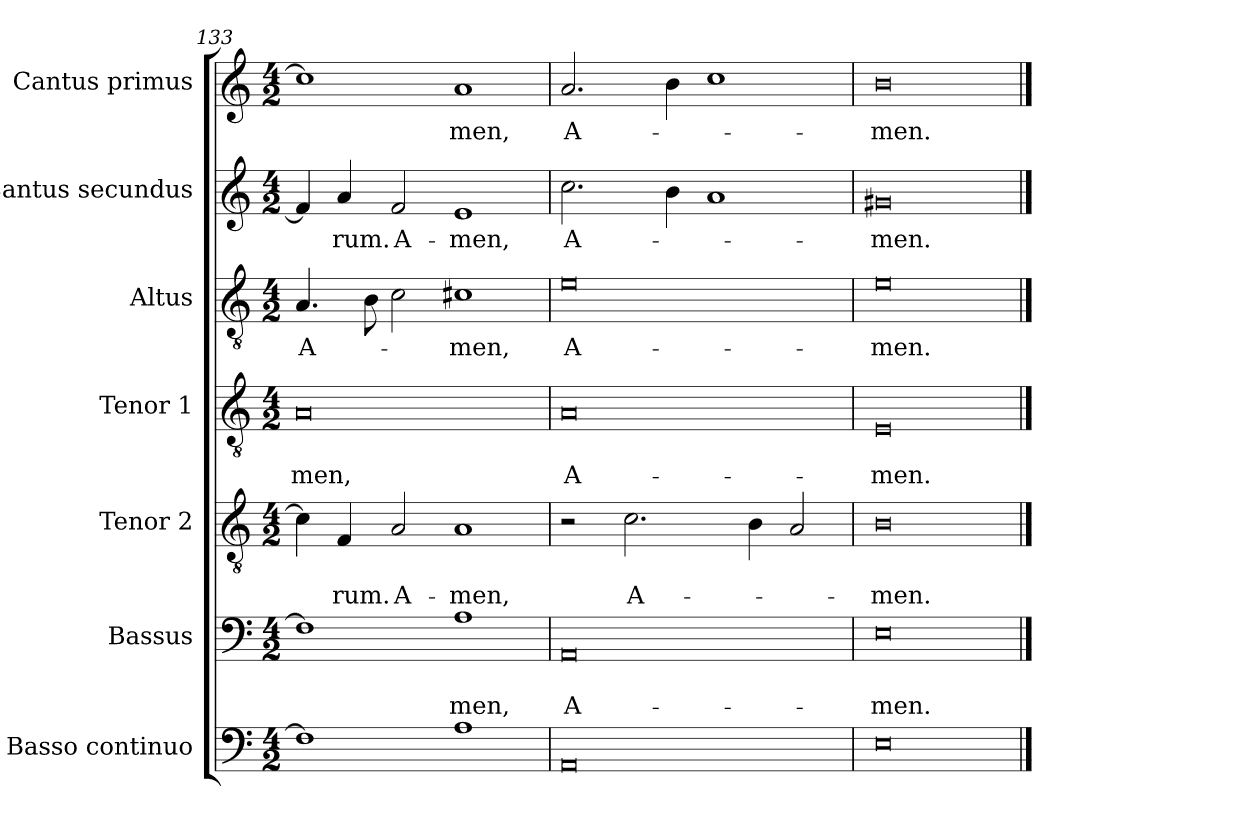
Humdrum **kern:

**kern	**kern	**text	**text	**kern	**text	**text	**kern	**text	**text	**kern	**text	**kern	**text	**kern	**text
*part7	*part6	*part6	*part6	*part5	*part5	*part5	*part4	*part4	*part4	*part3	*part3	*part2	*part2	*part1	*part1
*staff7	*staff6	*staff6	*staff6	*staff5	*staff5	*staff5	*staff4	*staff4	*staff4	*staff3	*staff3	*staff2	*staff2	*staff1	*staff1
*I"Basso continuo	*I"Bassus	*	*	*I"Tenor 2	*	*	*I"Tenor 1	*	*	*I"Altus	*	*I"Cantus secundus	*	*I"Cantus primus	*
*clefF4	*clefF4	*	*	*clefGv2	*	*	*clefGv2	*	*	*clefGv2	*	*clefG2	*	*clefG2	*
*k[]	*k[]	*	*	*k[]	*	*	*k[]	*	*	*k[]	*	*k[]	*	*k[]	*
*C:	*C:	*	*	*C:	*	*	*C:	*	*	*C:	*	*C:	*	*C:	*
*M4/2	*M4/2	*	*	*M4/2	*	*	*M4/2	*	*	*M4/2	*	*M4/2	*	*M4/2	*
=133	=133	=133	=133	=133	=133	=133	=133	=133	=133	=133	=133	=133	=133	=133	=133
!	!	!	!	!	!	!	!	!	!LO:LY:b	!	!LO:LY:b	!	!	!	!
1F]	1F]	.	.	4c\]	.	.	0A	.	-men,	4.A/	A-	4f/]	.	1cc]	.
!	!	!	!	!	!	!LO:LY:b	!	!	!	!	!	!	!LO:LY:b	!	!
.	.	.	.	4F/	.	-rum.	.	.	.	.	.	4a/	-rum.	.	.
.	.	.	.	.	.	.	.	.	.	8B\	.	.	.	.	.
!	!	!	!	!	!	!LO:LY:b	!	!	!	!	!	!	!LO:LY:b	!	!
.	.	.	.	2A/	.	A-	.	.	.	2c\	.	2f/	A-	.	.
!	!	!	!LO:LY:b	!	!	!LO:LY:b	!	!	!	!	!LO:LY:b	!	!LO:LY:b	!	!LO:LY:b
1A	1A	.	-men,	1A	.	-men,	.	.	.	1c#X	-men,	1e	-men,	1a	-men,
=134	=134	=134	=134	=134	=134	=134	=134	=134	=134	=134	=134	=134	=134	=134	=134
!	!	!	!LO:LY:b	!	!	!	!	!	!LO:LY:b	!	!LO:LY:b	!	!LO:LY:b	!	!LO:LY:b
0AA	0AA	.	A-	2r	.	.	0A	.	A-	0e	A-	2.cc\	A-	2.a/	A-
!	!	!	!	!	!	!LO:LY:b	!	!	!	!	!	!	!	!	!
.	.	.	.	2.c\	.	A-	.	.	.	.	.	.	.	.	.
.	.	.	.	.	.	.	.	.	.	.	.	4b\	.	4b\	.
.	.	.	.	.	.	.	.	.	.	.	.	1a	.	1cc	.
.	.	.	.	4B\	.	.	.	.	.	.	.	.	.	.	.
.	.	.	.	2A/	.	.	.	.	.	.	.	.	.	.	.
=135	=135	=135	=135	=135	=135	=135	=135	=135	=135	=135	=135	=135	=135	=135	=135
!	!	!	!LO:LY:b	!	!	!LO:LY:b	!	!	!LO:LY:b	!	!LO:LY:b	!	!LO:LY:b	!	!LO:LY:b
0E	0E	.	-men.	0B	.	-men.	0E	.	-men.	0e	-men.	0g#X	-men.	0b	-men.
==	==	==	==	==	==	==	==	==	==	==	==	==	==	==	==
*-	*-	*-	*-	*-	*-	*-	*-	*-	*-	*-	*-	*-	*-	*-	*-
